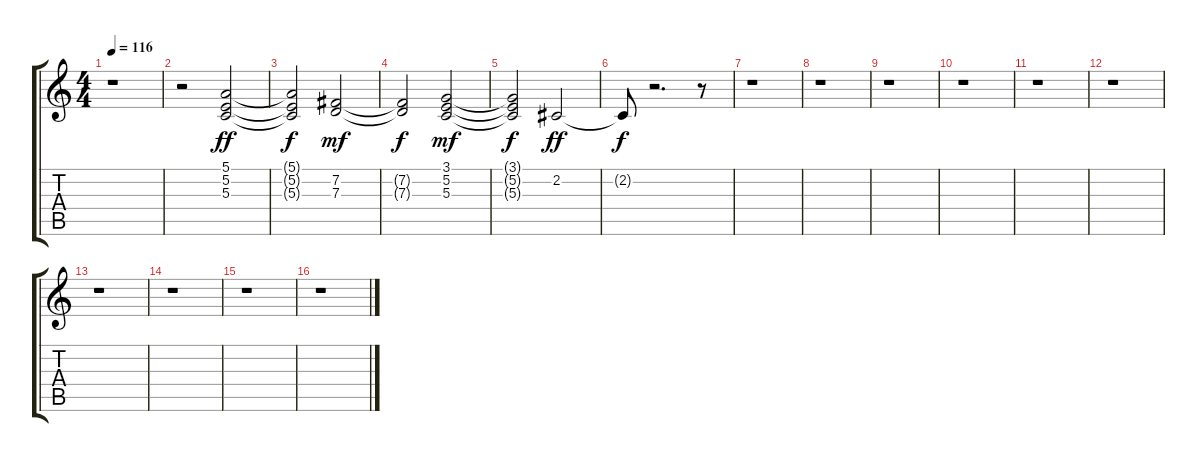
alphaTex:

\track "" {instrument pad4choir}
\staff {score tabs}
\tuning (E4 B3 G3 D3 A2 E2) {hide}
\ts (4 4)
\tempo 116
\clef g2
\ks c
r.1{dy f} |
r.2 (5.1 5.2 5.3).2{dy ff} |
(5.1{t} 5.2{t} 5.3{t}).2{dy f} (7.2 7.3).2{dy mf} |
(7.2{t} 7.3{t}).2{dy f} (3.1 5.2 5.3).2{dy mf} |
(3.1{t} 5.2{t} 5.3{t}).2{dy f} 2.2.2{dy ff} |
2.2{t}.8{dy f} r.2{d} r.8 |
r.1 |
r.1 |
r.1 |
r.1 |
r.1 |
r.1 |
r.1 |
r.1 |
r.1 |
r.1
